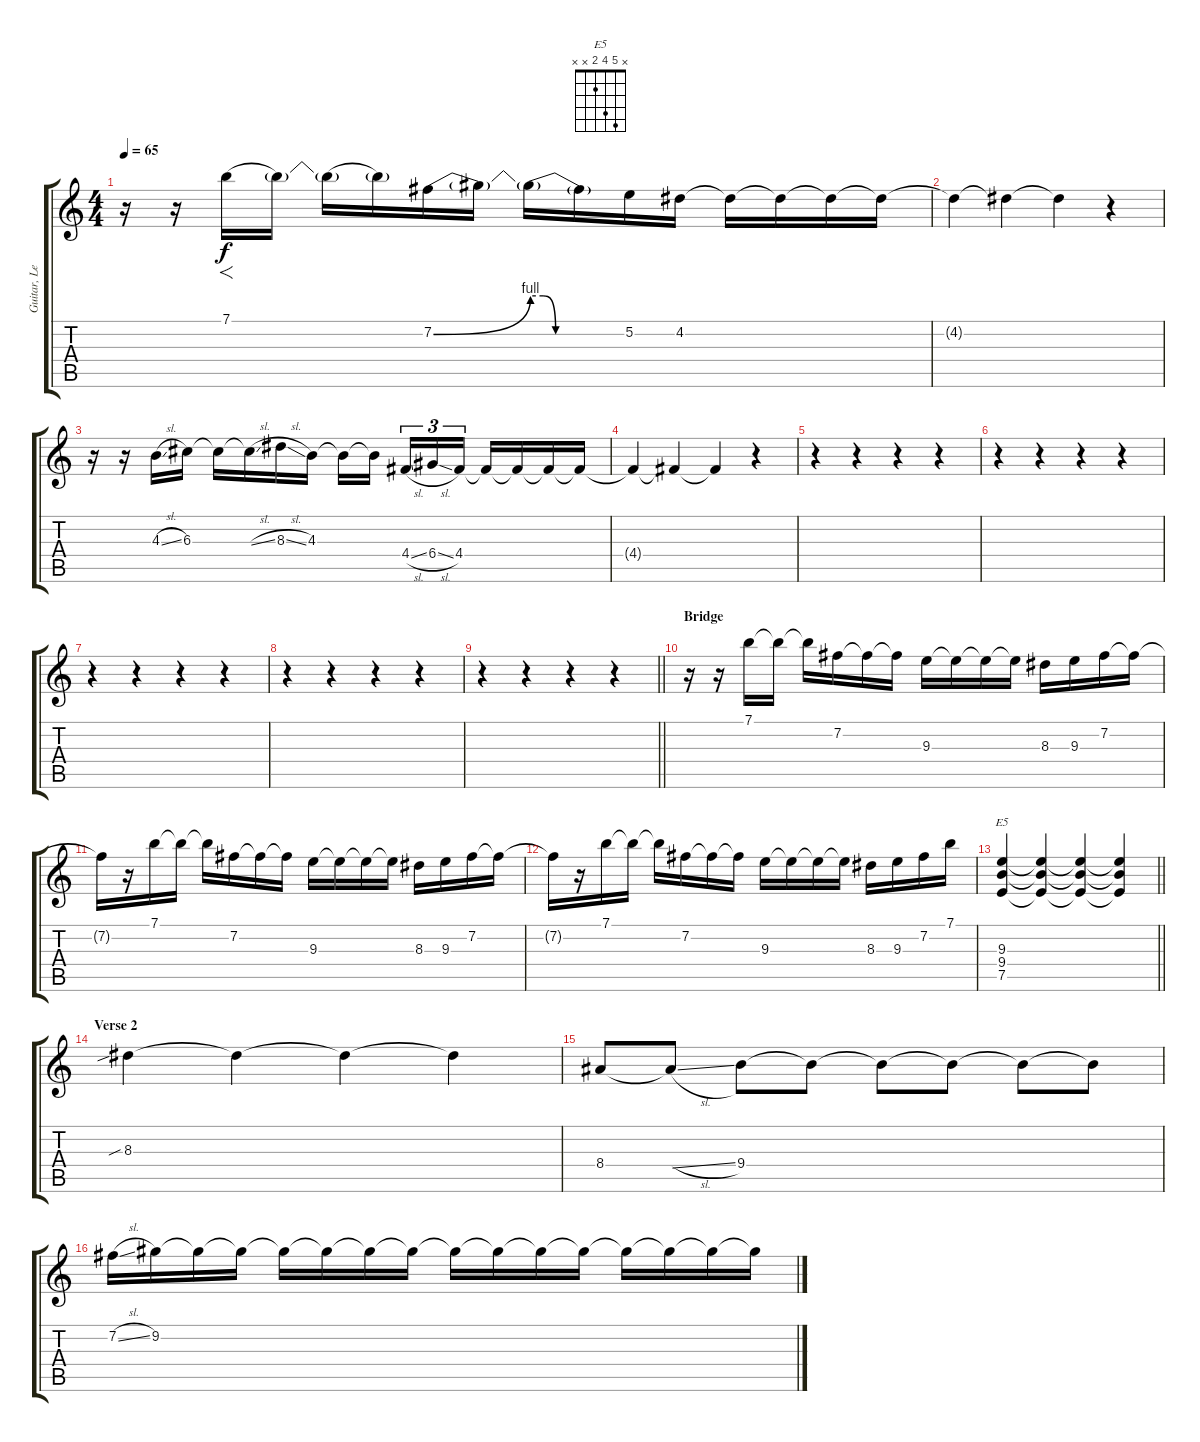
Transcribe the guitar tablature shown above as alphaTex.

\track ("Guitar, Lead" "Guitar, Le") {instrument overdrivenguitar}
\staff {score tabs}
\tuning (E4 B3 G3 D3 A2 E2) {hide}
\chord ("E5" x 5 4 2 x x)
\ts (4 4)
\tempo 65
\clef g2
\ks c
r.16{dy f} r.16 7.1{be (hold 0 0 60 0)}.16{f} 7.1{t}.16 7.1{be (hold 0 0 60 0) t}.16 7.1{be (hold 0 0 60 0) t}.16 7.2{be (bend 0 0 60 4)}.16 7.2{t}.16 7.2{be (custom 0 4 15 4 30 0 60 0) t}.16 7.2{be (hold 0 0 60 0) t}.16 5.2.16 4.2.16 4.2{t}.16 4.2{t}.16 4.2{t}.16 4.2{t}.16 |
4.2{t}.4 4.2{t}.4 4.2{t}.4 r.4 |
r.16 r.16 4.3{sl}.16 6.3.16 6.3{t}.16 6.3{sl t}.16 8.3{sl}.16 4.3.16 4.3{t}.16 4.3{t}.16 4.4{sl}.16{tu (3 2)} 6.4{sl}.16{tu (3 2)} 4.4.16{tu (3 2)} 4.4{t}.16 4.4{t}.16 4.4{t}.16 4.4{t}.16 |
4.4{t}.4 4.4{t}.4 4.4{t}.4 r.4 |
r.4 r.4 r.4 r.4 |
r.4 r.4 r.4 r.4 |
r.4 r.4 r.4 r.4 |
r.4 r.4 r.4 r.4 |
\barLineRight lightlight
r.4 r.4 r.4 r.4 |
\section ("" "Bridge")
r.16 r.16 7.1.16 7.1{t}.16 7.1{t}.16 7.2.16 7.2{t}.16 7.2{t}.16 9.3.16 9.3{t}.16 9.3{t}.16 9.3{t}.16 8.3.16 9.3.16 7.2.16 7.2{t}.16 |
7.2{t}.16 r.16 7.1.16 7.1{t}.16 7.1{t}.16 7.2.16 7.2{t}.16 7.2{t}.16 9.3.16 9.3{t}.16 9.3{t}.16 9.3{t}.16 8.3.16 9.3.16 7.2.16 7.2{t}.16 |
7.2{t}.16 r.16 7.1.16 7.1{t}.16 7.1{t}.16 7.2.16 7.2{t}.16 7.2{t}.16 9.3.16 9.3{t}.16 9.3{t}.16 9.3{t}.16 8.3.16 9.3.16 7.2.16 7.1.16 |
\barLineRight lightlight
(9.3 9.4 7.5).4{ch "E5"} (9.3{t} 9.4{t} 7.5{t}).4 (9.3{t} 9.4{t} 7.5{t}).4 (9.3{t} 9.4{t} 7.5{t}).4 |
\section ("" "Verse 2")
8.3{sib}.4 8.3{t}.4 8.3{t}.4 8.3{t}.4 |
8.4.8 8.4{sl t}.8 9.4.8 9.4{t}.8 9.4{t}.8 9.4{t}.8 9.4{t}.8 9.4{t}.8 |
7.2{sl}.16 9.2.16 9.2{t}.16 9.2{t}.16 9.2{t}.16 9.2{t}.16 9.2{t}.16 9.2{t}.16 9.2{t}.16 9.2{t}.16 9.2{t}.16 9.2{t}.16 9.2{t}.16 9.2{t}.16 9.2{t}.16 9.2{t}.16
